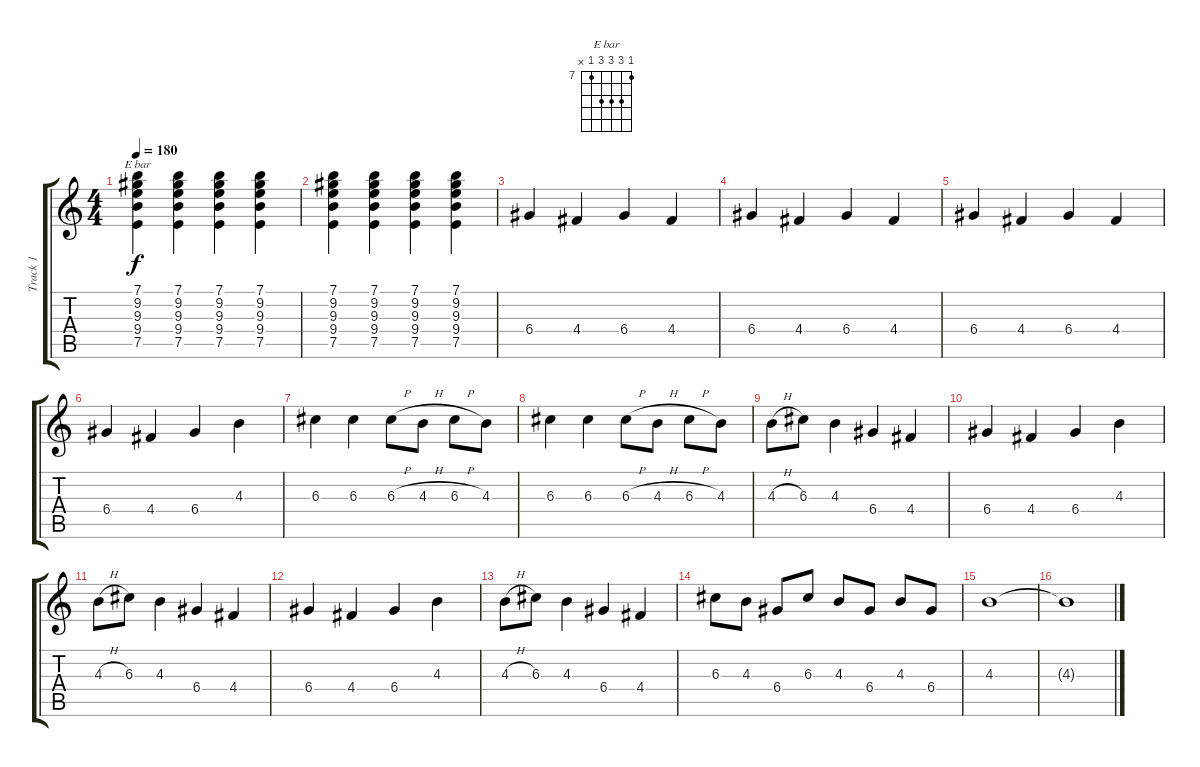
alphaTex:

\track ("Track 1" "Track 1") {instrument acousticguitarsteel}
\staff {score tabs}
\tuning (E4 B3 G3 D3 A2 E2) {hide}
\chord ("E bar" 7 9 9 9 7 x) {firstfret 7}
\ts (4 4)
\tempo 180
\clef g2
\ks c
(7.1 9.2 9.3 9.4 7.5).4{ch "E bar" dy f} (7.1 9.2 9.3 9.4 7.5).4 (7.1 9.2 9.3 9.4 7.5).4 (7.1 9.2 9.3 9.4 7.5).4 |
(7.1 9.2 9.3 9.4 7.5).4 (7.1 9.2 9.3 9.4 7.5).4 (7.1 9.2 9.3 9.4 7.5).4 (7.1 9.2 9.3 9.4 7.5).4 |
6.4.4 4.4.4 6.4.4 4.4.4 |
6.4.4 4.4.4 6.4.4 4.4.4 |
6.4.4 4.4.4 6.4.4 4.4.4 |
6.4.4 4.4.4 6.4.4 4.3.4 |
6.3.4 6.3.4 6.3{h}.8 4.3{h}.8 6.3{h}.8 4.3.8 |
6.3.4 6.3.4 6.3{h}.8 4.3{h}.8 6.3{h}.8 4.3.8 |
4.3{h}.8 6.3.8 4.3.4 6.4.4 4.4.4 |
6.4.4 4.4.4 6.4.4 4.3.4 |
4.3{h}.8 6.3.8 4.3.4 6.4.4 4.4.4 |
6.4.4 4.4.4 6.4.4 4.3.4 |
4.3{h}.8 6.3.8 4.3.4 6.4.4 4.4.4 |
6.3.8 4.3.8 6.4.8 6.3.8 4.3.8 6.4.8 4.3.8 6.4.8 |
4.3.1 |
4.3{t}.1
